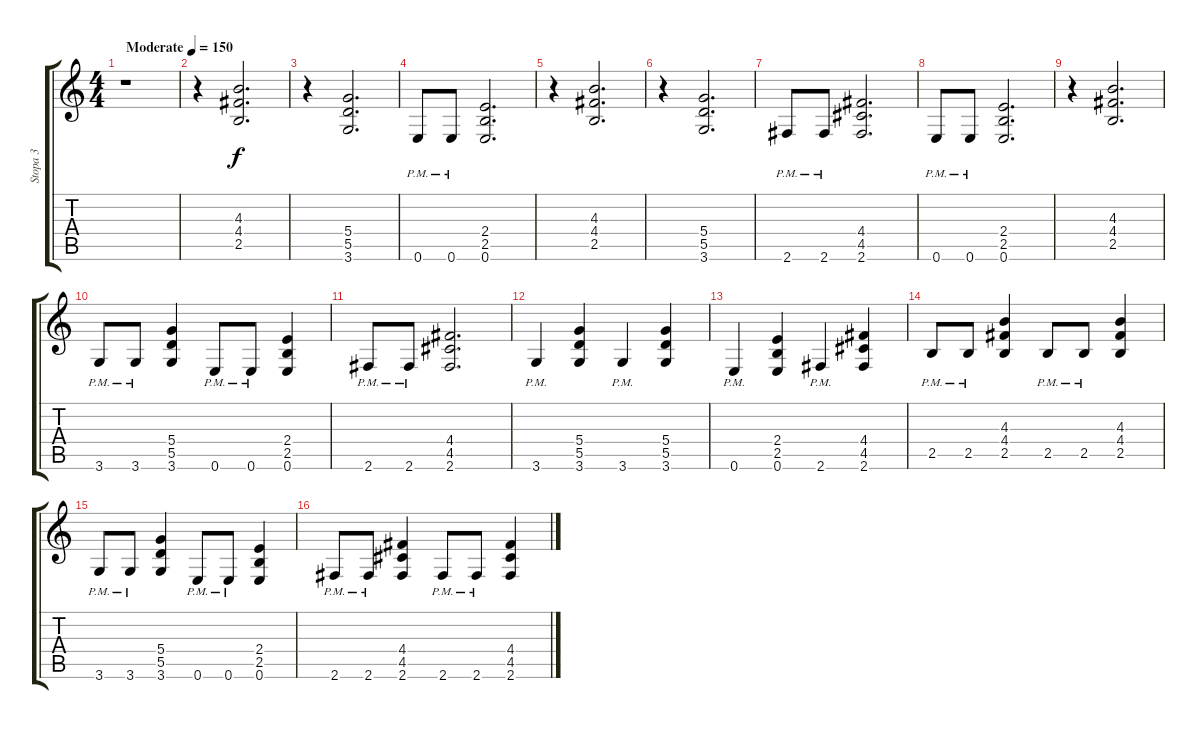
\track ("Stopa 3" "Stopa 3") {instrument overdrivenguitar}
\staff {score tabs}
\tuning (E4 B3 G3 D3 A2 E2) {hide}
\ts (4 4)
\tempo (150 "Moderate")
\clef g2
\ks c
r.1{dy f instrument overdrivenguitar} |
r.4 (4.3 4.4 2.5).2{d} |
r.4 (5.4 5.5 3.6).2{d} |
0.6{pm}.8 0.6{pm}.8 (2.4 2.5 0.6).2{d} |
r.4 (4.3 4.4 2.5).2{d} |
r.4 (5.4 5.5 3.6).2{d} |
2.6{pm}.8 2.6{pm}.8 (4.4 4.5 2.6).2{d} |
0.6{pm}.8 0.6{pm}.8 (2.4 2.5 0.6).2{d} |
r.4 (4.3 4.4 2.5).2{d} |
3.6{pm}.8 3.6{pm}.8 (5.4 5.5 3.6).4 0.6{pm}.8 0.6{pm}.8 (2.4 2.5 0.6).4 |
2.6{pm}.8 2.6{pm}.8 (4.4 4.5 2.6).2{d} |
3.6{pm}.4 (5.4 5.5 3.6).4 3.6{pm}.4 (5.4 5.5 3.6).4 |
0.6{pm}.4 (2.4 2.5 0.6).4 2.6{pm}.4 (4.4 4.5 2.6).4 |
2.5{pm}.8 2.5{pm}.8 (4.3 4.4 2.5).4 2.5{pm}.8 2.5{pm}.8 (4.3 4.4 2.5).4 |
3.6{pm}.8 3.6{pm}.8 (5.4 5.5 3.6).4 0.6{pm}.8 0.6{pm}.8 (2.4 2.5 0.6).4 |
2.6{pm}.8 2.6{pm}.8 (4.4 4.5 2.6).4 2.6{pm}.8 2.6{pm}.8 (4.4 4.5 2.6).4
